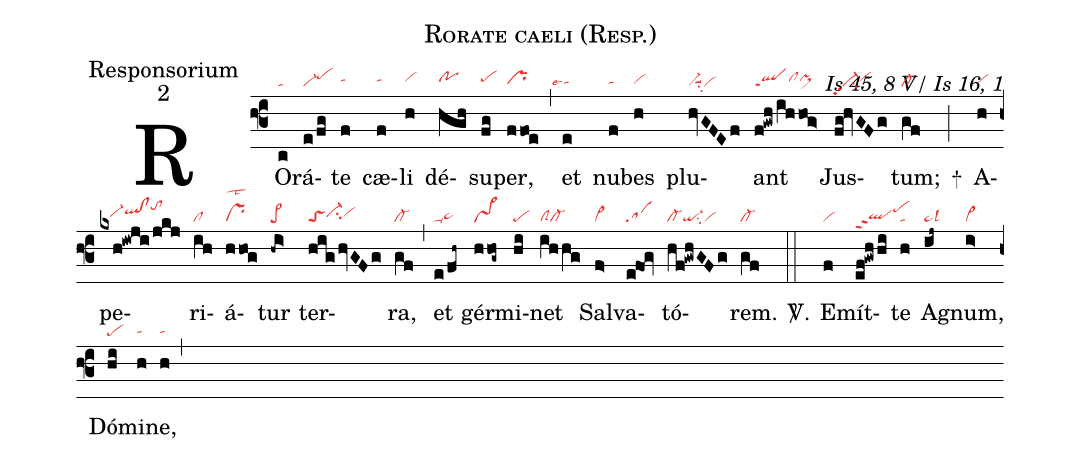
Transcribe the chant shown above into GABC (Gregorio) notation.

name:Rorate caeli (Resp.);
office-part:Responsorium;
mode:2;
commentary:Is 45, 8 V/ Is 16, 1;
nabc-lines:1;
%%
(f3)
RO(c|ta)rá(e/fg|vi-pehi)te(f|tahh) cæ(f|tahh)li(h|vihh) dé(hgh|pohh)su(fg|pehh)per,(ffoe|prhg) (,)
et(e|```tahglse4) nu(f|tahg)bes(h|vihg) plu(hvGFEf|vi-suu1su2vi)ant(f!gwh/ihhog>|qlppt1clhhpi>hh) Jus(fg!hvGFg|vi-pp2su2vihh)tum;(gf|cl-) +(;)
A(h|vihg)pe(kxh!iwji/jkj|///vi-hhqlhi!clhitohk)ri(ih|cl)á(hhog|prlst2)tur(-hi>|pe>) ter(hig/hvGFg|toSci-hhvihh)ra,(gf|cl-) (,)
et(e/fh~|ta-ta>hg) gér(hhog~|vs>)mi(hi|pe)net(ihhg|clScl-) Sal(f>|vi>)va(efOg|sa)tó(hf!gwhGFg|cl-qi-su2vi)rem.(gf|cl-) <sp>V/</sp>.(::)
E(f|vi)mít(ef!gwhhi|qlhgppt2pehj)te(h|ta) A(ij~|ta>lsl3)gnum,(i>|vi>) Dó(hi|pe)mi(h|tahg)ne,(h|tahg) (,)
%Do(h|ta)mi(h|ta)na(hg|cl)tó(hi|pe)rem(gh|pe) ter(f!gwhg|ql!clppt1)ræ,(gf|cl-) (;)
%de(f|vihg) pe(ef|pe)tra(f|vihg) de(f|vihg)sér(fg~|ta>)ti(f|tahg) (,)
%ad(f|tahg) mon(fg~|ta>)tem(f|tahg) fí(f!gwhGFE|ql-hhppt1su1suu2)li(f|vi)æ(hg/hih|clhgtohh) Si(hvGFg|ci-hivihi)on.(ffoe|pr) +(::)
%A(h|vihg)pe(kxh!iwji/jkj|///vi-hhqlhi!clhitohk)ri(ih|cl)á(hhog|prlst2)tur.(-hi>|pe>) <sp>V/</sp>.(::)
%Gló(ef!gwhhi|ql-hhppt2pehj)ri(h)a(h) Pa(hg)tri.(hi)
%et(gh) Fí(f)li(f!gwhg|ql!cl-ppt1)o,(gf|/cl-) (;)
%et(f) Spi(f)rí(f!gwhGFE|ql-ppt1su1sut2)tu(f)i(hg|/cl|/hih|//to) San(hvGFg>|ci-/vi)cto.(ffO1e|pr) +(::)
%A(h|vihg)pe(kxh!iwji/jkj|///vi-hhqlhi!clhitohk)ri(ih|cl)á(hhog|prlst2)tur.(-hi>|pe>) (::)
